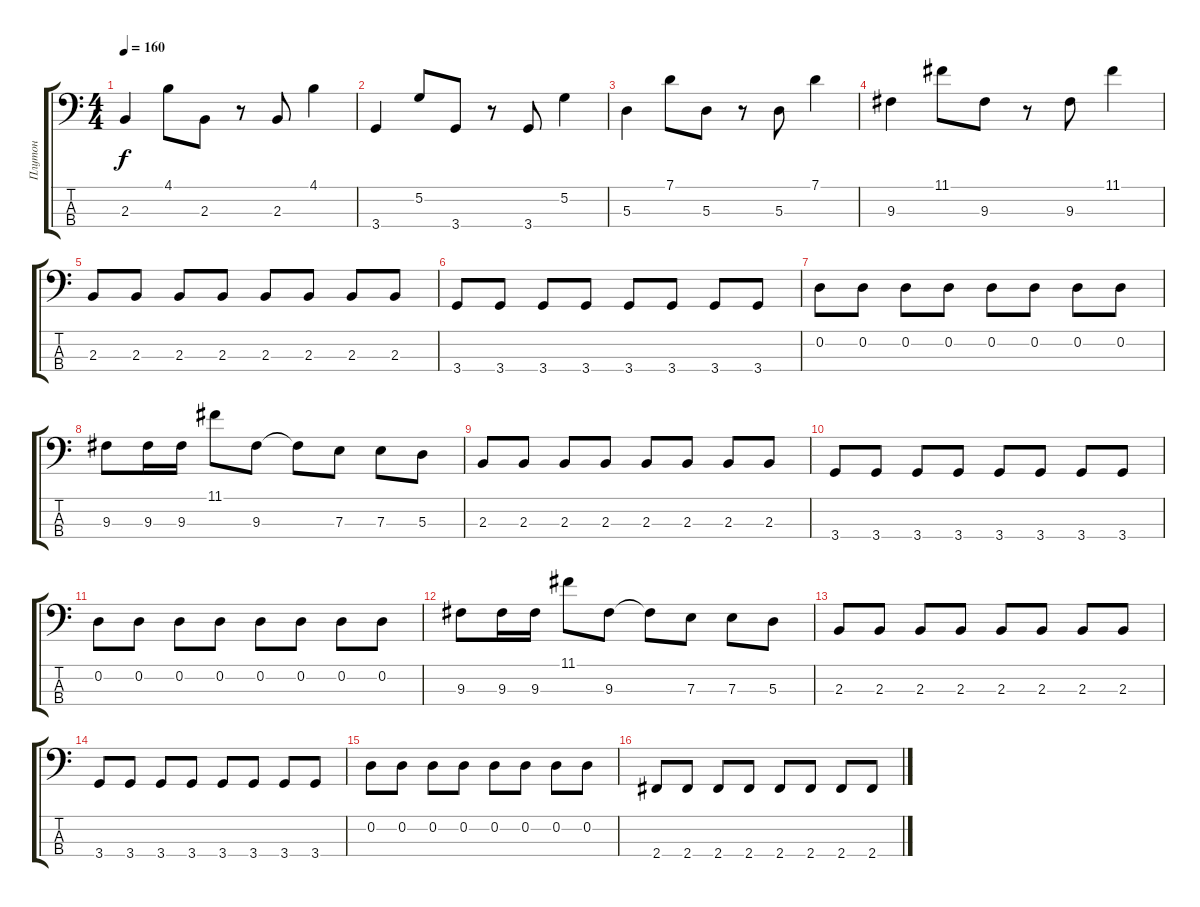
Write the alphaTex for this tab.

\track ("Плутон" "Плутон") {instrument electricbassfinger}
\staff {score tabs}
\tuning (G2 D2 A1 E1) {hide}
\ts (4 4)
\tempo 160
\clef f4
\ks c
2.3.4{dy f} 4.1.8 2.3.8 r.8 2.3.8 4.1.4 |
3.4.4 5.2.8 3.4.8 r.8 3.4.8 5.2.4 |
5.3.4 7.1.8 5.3.8 r.8 5.3.8 7.1.4 |
9.3.4 11.1.8 9.3.8 r.8 9.3.8 11.1.4 |
2.3.8 2.3.8 2.3.8 2.3.8 2.3.8 2.3.8 2.3.8 2.3.8 |
3.4.8 3.4.8 3.4.8 3.4.8 3.4.8 3.4.8 3.4.8 3.4.8 |
0.2.8 0.2.8 0.2.8 0.2.8 0.2.8 0.2.8 0.2.8 0.2.8 |
9.3.8 9.3.16 9.3.16 11.1.8 9.3.8 9.3{t}.8 7.3.8 7.3.8 5.3.8 |
2.3.8 2.3.8 2.3.8 2.3.8 2.3.8 2.3.8 2.3.8 2.3.8 |
3.4.8 3.4.8 3.4.8 3.4.8 3.4.8 3.4.8 3.4.8 3.4.8 |
0.2.8 0.2.8 0.2.8 0.2.8 0.2.8 0.2.8 0.2.8 0.2.8 |
9.3.8 9.3.16 9.3.16 11.1.8 9.3.8 9.3{t}.8 7.3.8 7.3.8 5.3.8 |
2.3.8 2.3.8 2.3.8 2.3.8 2.3.8 2.3.8 2.3.8 2.3.8 |
3.4.8 3.4.8 3.4.8 3.4.8 3.4.8 3.4.8 3.4.8 3.4.8 |
0.2.8 0.2.8 0.2.8 0.2.8 0.2.8 0.2.8 0.2.8 0.2.8 |
2.4.8 2.4.8 2.4.8 2.4.8 2.4.8 2.4.8 2.4.8 2.4.8
